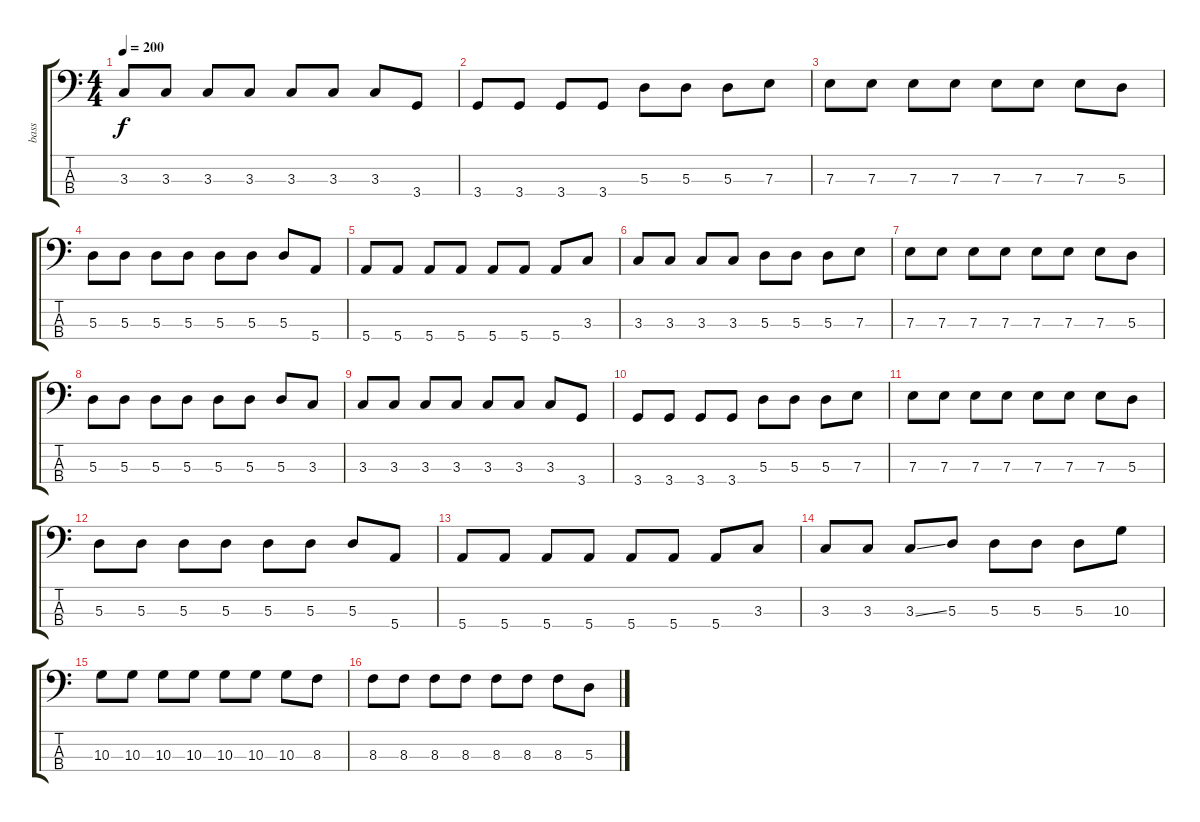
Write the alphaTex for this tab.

\track ("bass" "bass") {instrument electricbasspick}
\staff {score tabs}
\tuning (G2 D2 A1 E1) {hide}
\ts (4 4)
\tempo 200
\clef f4
\ks c
3.3.8{dy f} 3.3.8 3.3.8 3.3.8 3.3.8 3.3.8 3.3.8 3.4.8 |
3.4.8 3.4.8 3.4.8 3.4.8 5.3.8 5.3.8 5.3.8 7.3.8 |
7.3.8 7.3.8 7.3.8 7.3.8 7.3.8 7.3.8 7.3.8 5.3.8 |
5.3.8 5.3.8 5.3.8 5.3.8 5.3.8 5.3.8 5.3.8 5.4.8 |
5.4.8 5.4.8 5.4.8 5.4.8 5.4.8 5.4.8 5.4.8 3.3.8 |
3.3.8 3.3.8 3.3.8 3.3.8 5.3.8 5.3.8 5.3.8 7.3.8 |
7.3.8 7.3.8 7.3.8 7.3.8 7.3.8 7.3.8 7.3.8 5.3.8 |
5.3.8 5.3.8 5.3.8 5.3.8 5.3.8 5.3.8 5.3.8 3.3.8 |
3.3.8 3.3.8 3.3.8 3.3.8 3.3.8 3.3.8 3.3.8 3.4.8 |
3.4.8 3.4.8 3.4.8 3.4.8 5.3.8 5.3.8 5.3.8 7.3.8 |
7.3.8 7.3.8 7.3.8 7.3.8 7.3.8 7.3.8 7.3.8 5.3.8 |
5.3.8 5.3.8 5.3.8 5.3.8 5.3.8 5.3.8 5.3.8 5.4.8 |
5.4.8 5.4.8 5.4.8 5.4.8 5.4.8 5.4.8 5.4.8 3.3.8 |
3.3.8 3.3.8 3.3{ss}.8 5.3.8 5.3.8 5.3.8 5.3.8 10.3.8 |
10.3.8 10.3.8 10.3.8 10.3.8 10.3.8 10.3.8 10.3.8 8.3.8 |
8.3.8 8.3.8 8.3.8 8.3.8 8.3.8 8.3.8 8.3.8 5.3.8
